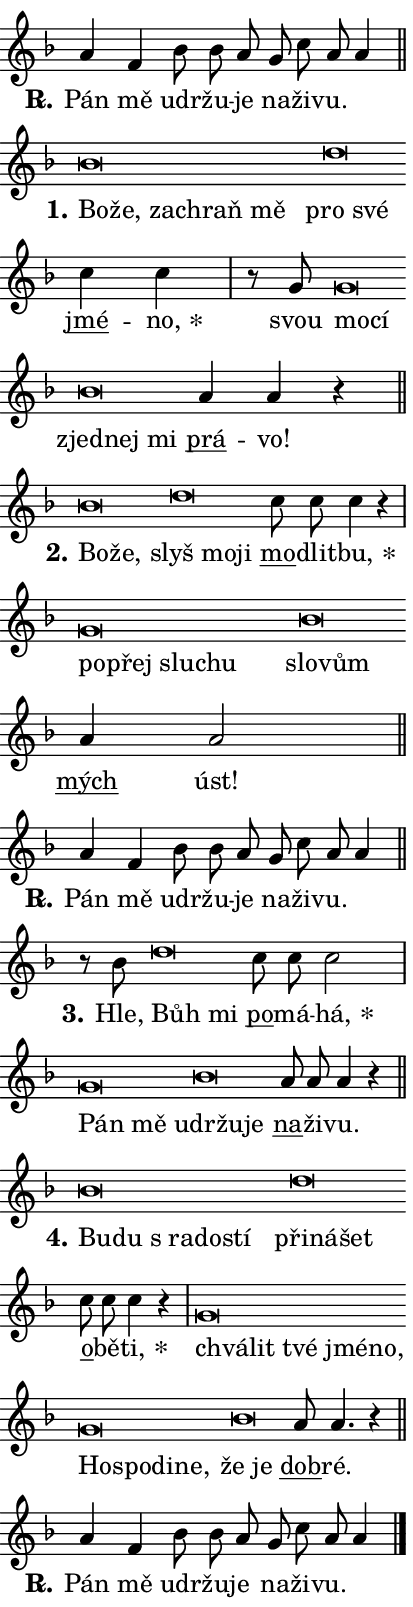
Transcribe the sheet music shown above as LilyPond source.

\version "2.24.0"
\header { tagline = "" }
\paper {
  indent = 0\cm
  top-margin = 0\cm
  right-margin = 0.13\cm % to fit lyric hyphens
  bottom-margin = 0\cm
  left-margin = 0\cm
  paper-width = 7\cm
  page-breaking = #ly:one-page-breaking
  system-system-spacing.basic-distance = #11
  score-system-spacing.basic-distance = #11
  ragged-last = ##f
}


%% Author: Thomas Morley
%% https://lists.gnu.org/archive/html/lilypond-user/2020-05/msg00002.html
#(define (line-position grob)
"Returns position of @var[grob} in current system:
   @code{'start}, if at first time-step
   @code{'end}, if at last time-step
   @code{'middle} otherwise
"
  (let* ((col (ly:item-get-column grob))
         (ln (ly:grob-object col 'left-neighbor))
         (rn (ly:grob-object col 'right-neighbor))
         (col-to-check-left (if (ly:grob? ln) ln col))
         (col-to-check-right (if (ly:grob? rn) rn col))
         (break-dir-left
           (and
             (ly:grob-property col-to-check-left 'non-musical #f)
             (ly:item-break-dir col-to-check-left)))
         (break-dir-right
           (and
             (ly:grob-property col-to-check-right 'non-musical #f)
             (ly:item-break-dir col-to-check-right))))
        (cond ((eqv? 1 break-dir-left) 'start)
              ((eqv? -1 break-dir-right) 'end)
              (else 'middle))))

#(define (tranparent-at-line-position vctor)
  (lambda (grob)
  "Relying on @code{line-position} select the relevant enry from @var{vctor}.
Used to determine transparency,"
    (case (line-position grob)
      ((end) (not (vector-ref vctor 0)))
      ((middle) (not (vector-ref vctor 1)))
      ((start) (not (vector-ref vctor 2))))))

noteHeadBreakVisibility =
#(define-music-function (break-visibility)(vector?)
"Makes @code{NoteHead}s transparent relying on @var{break-visibility}"
#{
  \override NoteHead.transparent =
    #(tranparent-at-line-position break-visibility)
#})

#(define delete-ledgers-for-transparent-note-heads
  (lambda (grob)
    "Reads whether a @code{NoteHead} is transparent.
If so this @code{NoteHead} is removed from @code{'note-heads} from
@var{grob}, which is supposed to be @code{LedgerLineSpanner}.
As a result ledgers are not printed for this @code{NoteHead}"
    (let* ((nhds-array (ly:grob-object grob 'note-heads))
           (nhds-list
             (if (ly:grob-array? nhds-array)
                 (ly:grob-array->list nhds-array)
                 '()))
           ;; Relies on the transparent-property being done before
           ;; Staff.LedgerLineSpanner.after-line-breaking is executed.
           ;; This is fragile ...
           (to-keep
             (remove
               (lambda (nhd)
                 (ly:grob-property nhd 'transparent #f))
               nhds-list)))
      ;; TODO find a better method to iterate over grob-arrays, similiar
      ;; to filter/remove etc for lists
      ;; For now rebuilt from scratch
      (set! (ly:grob-object grob 'note-heads)  '())
      (for-each
        (lambda (nhd)
          (ly:pointer-group-interface::add-grob grob 'note-heads nhd))
        to-keep))))

squashNotes = {
  \override NoteHead.X-extent = #'(-0.2 . 0.2)
  \override NoteHead.Y-extent = #'(-0.75 . 0)
  \override NoteHead.stencil =
    #(lambda (grob)
       (let ((pos (ly:grob-property grob 'staff-position)))
         (begin
           (if (< pos -7) (display "ERROR: Lower brevis then expected\n") (display "OK: Expected brevis position\n"))
           (if (<= pos -6) ly:text-interface::print ly:note-head::print))))
}
unSquashNotes = {
  \revert NoteHead.X-extent
  \revert NoteHead.Y-extent
  \revert NoteHead.stencil
}

hideNotes = \noteHeadBreakVisibility #begin-of-line-visible
unHideNotes = \noteHeadBreakVisibility #all-visible

% work-around for resetting accidentals
% https://lilypond.org/doc/v2.23/Documentation/notation/displaying-rhythms#unmetered-music
cadenzaMeasure = {
  \cadenzaOff
  \partial 1024 s1024
  \cadenzaOn
}

#(define-markup-command (accent layout props text) (markup?)
  "Underline accented syllable"
  (interpret-markup layout props
    #{\markup \override #'(offset . 4.3) \underline { #text }#}))

responsum = \markup \concat {
  "R" \hspace #-1.05 \path #0.1 #'((moveto 0 0.07) (lineto 0.9 0.8)) \hspace #0.05 "."
}

spaceSize = #0.6828661417322834 % exact space size for TeX Gyre Schola

\layout {
  \context {
    \Staff
    \remove "Time_signature_engraver"
    \override LedgerLineSpanner.after-line-breaking = #delete-ledgers-for-transparent-note-heads
  }
  \context {
    \Lyrics {
      \override LyricSpace.minimum-distance = \spaceSize
      \override LyricText.font-name = #"TeX Gyre Schola"
      \override LyricText.font-size = 1
      \override StanzaNumber.font-name = #"TeX Gyre Schola Bold"
      \override StanzaNumber.font-size = 1
    }
  }
  \context {
    \Score 
    \override NoteHead.text =
      #(lambda (grob) 
        (let ((pos (ly:grob-property grob 'staff-position)))
          #{\markup {
            \combine
              \halign #-0.55 \raise #(if (= pos -6) 0 0.5) \override #'(thickness . 2) \draw-line #'(3.2 . 0)
              \musicglyph "noteheads.sM1"
          }#}))
  }
}

% magnetic-lyrics.ily
%
%   written by
%     Jean Abou Samra <jean@abou-samra.fr>
%     Werner Lemberg <wl@gnu.org>
%
%   adapted by
%     Jiri Hon <jiri.hon@gmail.com>
%
% Version 2022-Apr-15

% https://www.mail-archive.com/lilypond-user@gnu.org/msg149350.html

#(define (Left_hyphen_pointer_engraver context)
   "Collect syllable-hyphen-syllable occurrences in lyrics and store
them in properties.  This engraver only looks to the left.  For
example, if the lyrics input is @code{foo -- bar}, it does the
following.

@itemize @bullet
@item
Set the @code{text} property of the @code{LyricHyphen} grob between
@q{foo} and @q{bar} to @code{foo}.

@item
Set the @code{left-hyphen} property of the @code{LyricText} grob with
text @q{foo} to the @code{LyricHyphen} grob between @q{foo} and
@q{bar}.
@end itemize

Use this auxiliary engraver in combination with the
@code{lyric-@/text::@/apply-@/magnetic-@/offset!} hook."
   (let ((hyphen #f)
         (text #f))
     (make-engraver
      (acknowledgers
       ((lyric-syllable-interface engraver grob source-engraver)
        (set! text grob)))
      (end-acknowledgers
       ((lyric-hyphen-interface engraver grob source-engraver)
        ;(when (not (grob::has-interface grob 'lyric-space-interface))
          (set! hyphen grob)));)
      ((stop-translation-timestep engraver)
       (when (and text hyphen)
         (ly:grob-set-object! text 'left-hyphen hyphen))
       (set! text #f)
       (set! hyphen #f)))))

#(define (lyric-text::apply-magnetic-offset! grob)
   "If the space between two syllables is less than the value in
property @code{LyricText@/.details@/.squash-threshold}, move the right
syllable to the left so that it gets concatenated with the left
syllable.

Use this function as a hook for
@code{LyricText@/.after-@/line-@/breaking} if the
@code{Left_@/hyphen_@/pointer_@/engraver} is active."
   (let ((hyphen (ly:grob-object grob 'left-hyphen #f)))
     (when hyphen
       (let ((left-text (ly:spanner-bound hyphen LEFT)))
         (when (grob::has-interface left-text 'lyric-syllable-interface)
           (let* ((common (ly:grob-common-refpoint grob left-text X))
                  (this-x-ext (ly:grob-extent grob common X))
                  (left-x-ext
                   (begin
                     ;; Trigger magnetism for left-text.
                     (ly:grob-property left-text 'after-line-breaking)
                     (ly:grob-extent left-text common X)))
                  ;; `delta` is the gap width between two syllables.
                  (delta (- (interval-start this-x-ext)
                            (interval-end left-x-ext)))
                  (details (ly:grob-property grob 'details))
                  (threshold (assoc-get 'squash-threshold details 0.2)))
             (when (< delta threshold)
               (let* (;; We have to manipulate the input text so that
                      ;; ligatures crossing syllable boundaries are not
                      ;; disabled.  For languages based on the Latin
                      ;; script this is essentially a beautification.
                      ;; However, for non-Western scripts it can be a
                      ;; necessity.
                      (lt (ly:grob-property left-text 'text))
                      (rt (ly:grob-property grob 'text))
                      (is-space (grob::has-interface hyphen 'lyric-space-interface))
                      (space (if is-space " " ""))
                      (extra-delta (if is-space spaceSize 0))
                      ;; Append new syllable.
                      (ltrt-space (if (and (string? lt) (string? rt))
                                (string-append lt space rt)
                                (make-concat-markup (list lt space rt))))
                      ;; Right-align `ltrt` to the right side.
                      (ltrt-space-markup (grob-interpret-markup
                               grob
                               (make-translate-markup
                                (cons (interval-length this-x-ext) 0)
                                (make-right-align-markup ltrt-space)))))
                 (begin
                   ;; Don't print `left-text`.
                   (ly:grob-set-property! left-text 'stencil #f)
                   ;; Set text and stencil (which holds all collected
                   ;; syllables so far) and shift it to the left.
                   (ly:grob-set-property! grob 'text ltrt-space)
                   (ly:grob-set-property! grob 'stencil ltrt-space-markup)
                   (ly:grob-translate-axis! grob (- (- delta extra-delta)) X))))))))))


#(define (lyric-hyphen::displace-bounds-first grob)
   ;; Make very sure this callback isn't triggered too early.
   (let ((left (ly:spanner-bound grob LEFT))
         (right (ly:spanner-bound grob RIGHT)))
     (ly:grob-property left 'after-line-breaking)
     (ly:grob-property right 'after-line-breaking)
     (ly:lyric-hyphen::print grob)))

squashThreshold = #0.4

\layout {
  \context {
    \Lyrics
    \consists #Left_hyphen_pointer_engraver
    \override LyricText.after-line-breaking =
      #lyric-text::apply-magnetic-offset!
    \override LyricHyphen.stencil = #lyric-hyphen::displace-bounds-first
    \override LyricText.details.squash-threshold = \squashThreshold
    \override LyricHyphen.minimum-distance = 0
    \override LyricHyphen.minimum-length = \squashThreshold
  }
}

squashText = \override LyricText.details.squash-threshold = 9999
unSquashText = \override LyricText.details.squash-threshold = \squashThreshold

leftText = \override LyricText.self-alignment-X = #LEFT
unLeftText = \revert LyricText.self-alignment-X

starOffset = #(lambda (grob) 
                (let ((x_offset (ly:self-alignment-interface::aligned-on-x-parent grob)))
                  (if (= x_offset 0) 0 (+ x_offset 1.2))))

star = #(define-music-function (syllable)(string?)
"Append star separator at the end of a syllable"
#{
  \once \override LyricText.X-offset = #starOffset
  \lyricmode { \markup {
    #syllable
    \override #'((font-name . "TeX Gyre Schola Bold")) \hspace #0.2 \lower #0.65 \larger "*"
  } }
#})

starAccent = #(define-music-function (syllable)(string?)
"Append star separator at the end of a syllable and make accent"
#{
  \once \override LyricText.X-offset = #starOffset
  \lyricmode { \markup {
    \accent #syllable
    \override #'((font-name . "TeX Gyre Schola Bold")) \hspace #0.2 \lower #0.65 \larger "*"
  } }
#})

breath = #(define-music-function (syllable)(string?)
"Append breathing indicator at the end of a syllable"
#{
  \lyricmode { \markup { #syllable "+" } }
#})

optionalBreath = #(define-music-function (syllable)(string?)
"Append optional breathing indicator at the end of a syllable"
#{
  \lyricmode { \markup { #syllable "(+)" } }
#})


\score {
    <<
        \new Voice = "melody" { \cadenzaOn \key f \major \relative { \key f \major } }
        \new Lyrics \lyricsto "melody" { \lyricmode {  } }
    >>
    \layout {}
}

\score {
    <<
        \new Voice = "melody" { \cadenzaOn \key f \major \relative { a'4 f bes8 bes a g c a a4 \cadenzaMeasure \bar "||" \break } }
        \new Lyrics \lyricsto "melody" { \lyricmode { \set stanza = \responsum
Pán mě udr -- žu -- je na -- ži -- vu. \repeat unfold 1 { \skip 1 } } }
    >>
    \layout {}
}

\score {
    <<
        \new Voice = "melody" { \cadenzaOn \key f \major \relative { \squashNotes bes'\breve*1/16 \hideNotes \breve*1/16 \bar "" \breve*1/16 \bar "" \breve*1/16 \breve*1/16 \bar "" \unHideNotes \unSquashNotes \squashNotes d\breve*1/16 \hideNotes \breve*1/16 \bar "" \unHideNotes \unSquashNotes \bar "" c4 c \cadenzaMeasure \bar "|" r8 g8 \squashNotes g\breve*1/16 \hideNotes \breve*1/16 \bar "" \unHideNotes \unSquashNotes \squashNotes bes\breve*1/16 \hideNotes \breve*1/16 \breve*1/16 \bar "" \unHideNotes \unSquashNotes \bar "" a4 a r \cadenzaMeasure \bar "||" \break } }
        \new Lyrics \lyricsto "melody" { \lyricmode { \set stanza = "1."
\leftText Bo -- \squashText že, za -- chraň mě \leftText \unLeftText \unSquashText pro \squashText své \unLeftText \unSquashText \markup \accent jmé -- \star no, svou \leftText mo -- \squashText cí \leftText \unLeftText \unSquashText zjed -- \squashText nej mi \unLeftText \unSquashText \markup \accent prá -- vo! } }
    >>
    \layout {}
}

\score {
    <<
        \new Voice = "melody" { \cadenzaOn \key f \major \relative { \squashNotes bes'\breve*1/16 \hideNotes \breve*1/16 \bar "" \unHideNotes \unSquashNotes \squashNotes d\breve*1/16 \hideNotes \breve*1/16 \breve*1/16 \bar "" \unHideNotes \unSquashNotes \bar "" c8 c c4 r \cadenzaMeasure \bar "|" \squashNotes g\breve*1/16 \hideNotes \breve*1/16 \bar "" \breve*1/16 \breve*1/16 \bar "" \unHideNotes \unSquashNotes \squashNotes bes\breve*1/16 \hideNotes \breve*1/16 \bar "" \unHideNotes \unSquashNotes \bar "" a4 a2 \cadenzaMeasure \bar "||" \break } }
        \new Lyrics \lyricsto "melody" { \lyricmode { \set stanza = "2."
\leftText Bo -- \squashText že, \leftText \unLeftText \unSquashText slyš \squashText mo -- ji \unLeftText \unSquashText \markup \accent mo -- dlit -- \star bu, \leftText po -- \squashText přej slu -- chu \leftText \unLeftText \unSquashText slo -- \squashText vům \unLeftText \unSquashText \markup \accent mých úst! } }
    >>
    \layout {}
}

\score {
    <<
        \new Voice = "melody" { \cadenzaOn \key f \major \relative { a'4 f bes8 bes a g c a a4 \cadenzaMeasure \bar "||" \break } }
        \new Lyrics \lyricsto "melody" { \lyricmode { \set stanza = \responsum
Pán mě udr -- žu -- je na -- ži -- vu. \repeat unfold 1 { \skip 1 } } }
    >>
    \layout {}
}

\score {
    <<
        \new Voice = "melody" { \cadenzaOn \key f \major \relative { r8 bes'8 \squashNotes d\breve*1/16 \hideNotes \breve*1/16 \bar "" \unHideNotes \unSquashNotes \bar "" c8 c c2 \cadenzaMeasure \bar "|" \squashNotes g\breve*1/16 \hideNotes \breve*1/16 \bar "" \unHideNotes \unSquashNotes \squashNotes bes\breve*1/16 \hideNotes \breve*1/16 \breve*1/16 \bar "" \unHideNotes \unSquashNotes \bar "" a8 a a4 r \cadenzaMeasure \bar "||" \break } }
        \new Lyrics \lyricsto "melody" { \lyricmode { \set stanza = "3."
Hle, \leftText Bůh \squashText mi \unLeftText \unSquashText \markup \accent po -- má -- \star há, \leftText Pán \squashText mě \leftText \unLeftText \unSquashText udr -- \squashText žu -- je \unLeftText \unSquashText \markup \accent na -- ži -- vu. } }
    >>
    \layout {}
}

\score {
    <<
        \new Voice = "melody" { \cadenzaOn \key f \major \relative { \squashNotes bes'\breve*1/16 \hideNotes \breve*1/16 \bar "" \breve*1/16 \bar "" \breve*1/16 \breve*1/16 \bar "" \unHideNotes \unSquashNotes \squashNotes d\breve*1/16 \hideNotes \breve*1/16 \breve*1/16 \bar "" \unHideNotes \unSquashNotes \bar "" c8 c c4 r \cadenzaMeasure \bar "|" \squashNotes g\breve*1/16 \hideNotes \breve*1/16 \bar "" \breve*1/16 \bar "" \breve*1/16 \bar "" \breve*1/16 \bar "" \breve*1/16 \bar "" \breve*1/16 \bar "" \breve*1/16 \breve*1/16 \bar "" \unHideNotes \unSquashNotes \squashNotes bes\breve*1/16 \hideNotes \breve*1/16 \bar "" \unHideNotes \unSquashNotes \bar "" a8 a4. r4 \cadenzaMeasure \bar "||" \break } }
        \new Lyrics \lyricsto "melody" { \lyricmode { \set stanza = "4."
\leftText Bu -- \squashText du "s ra" -- do -- stí \leftText \unLeftText \unSquashText při -- \squashText ná -- šet \unLeftText \unSquashText \markup \accent o -- bě -- \star ti, \leftText chvá -- \squashText lit tvé jmé -- no, Ho -- spo -- di -- ne, \leftText \unLeftText \unSquashText že \squashText je \unLeftText \unSquashText \markup \accent dob -- ré. } }
    >>
    \layout {}
}

\score {
    <<
        \new Voice = "melody" { \cadenzaOn \key f \major \relative { a'4 f bes8 bes a g c a a4 \cadenzaMeasure \bar "||" \break } \bar "|." }
        \new Lyrics \lyricsto "melody" { \lyricmode { \set stanza = \responsum
Pán mě udr -- žu -- je na -- ži -- vu. \repeat unfold 1 { \skip 1 } } }
    >>
    \layout {}
}
